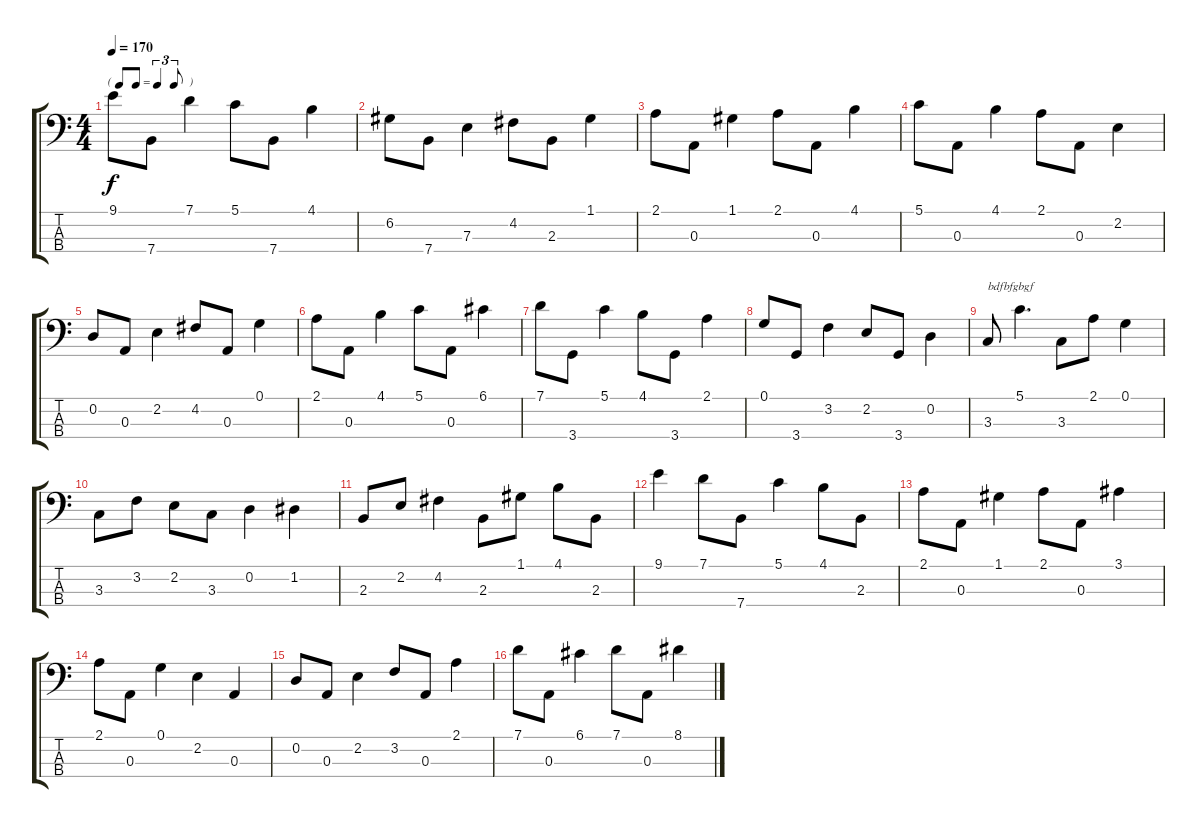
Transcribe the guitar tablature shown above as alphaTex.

\track "" {instrument acousticbass}
\staff {score tabs}
\tuning (G2 D2 A1 E1) {hide}
\ts (4 4)
\tf triplet8th
\tempo 170
\clef f4
\ks c
9.1.8{dy f} 7.4.8 7.1.4 5.1.8 7.4.8 4.1.4 |
6.2.8 7.4.8 7.3.4 4.2.8 2.3.8 1.1.4 |
2.1.8 0.3.8 1.1.4 2.1.8 0.3.8 4.1.4 |
5.1.8 0.3.8 4.1.4 2.1.8 0.3.8 2.2.4 |
0.2.8 0.3.8 2.2.4 4.2.8 0.3.8 0.1.4 |
2.1.8 0.3.8 4.1.4 5.1.8 0.3.8 6.1.4 |
7.1.8 3.4.8 5.1.4 4.1.8 3.4.8 2.1.4 |
0.1.8 3.4.8 3.2.4 2.2.8 3.4.8 0.2.4 |
3.3.8{txt "bdfbfgbgf"} 5.1.4{d} 3.3.8 2.1.8 0.1.4 |
3.3.8 3.2.8 2.2.8 3.3.8 0.2.4 1.2.4 |
2.3.8 2.2.8 4.2.4 2.3.8 1.1.8 4.1.8 2.3.8 |
9.1.4 7.1.8 7.4.8 5.1.4 4.1.8 2.3.8 |
2.1.8 0.3.8 1.1.4 2.1.8 0.3.8 3.1.4 |
2.1.8 0.3.8 0.1.4 2.2.4 0.3.4 |
0.2.8 0.3.8 2.2.4 3.2.8 0.3.8 2.1.4 |
7.1.8 0.3.8 6.1.4 7.1.8 0.3.8 8.1.4
